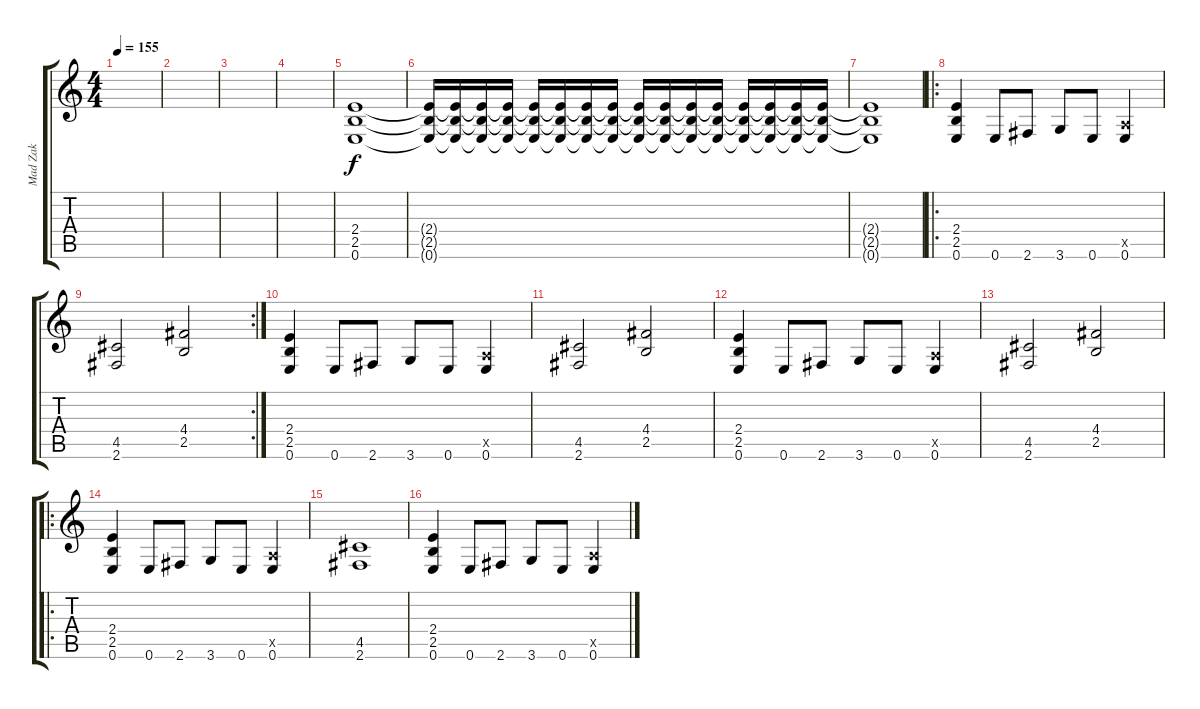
\track ("Mad Zak" "Mad Zak") {instrument distortionguitar}
\staff {score tabs}
\tuning (E4 B3 G3 D3 A2 E2) {hide}
\ts (4 4)
\tempo 155
\clef g2
\ks c
|
|
|
|
(2.4 2.5 0.6).1{volume 0} |
(2.4{t} 2.5{t} 0.6{t}).16{volume 2} (2.4{t} 2.5{t} 0.6{t}).16{volume 3} (2.4{t} 2.5{t} 0.6{t}).16{volume 4} (2.4{t} 2.5{t} 0.6{t}).16{volume 5} (2.4{t} 2.5{t} 0.6{t}).16{volume 6} (2.4{t} 2.5{t} 0.6{t}).16{volume 7} (2.4{t} 2.5{t} 0.6{t}).16{volume 9} (2.4{t} 2.5{t} 0.6{t}).16{volume 9} (2.4{t} 2.5{t} 0.6{t}).16{volume 10} (2.4{t} 2.5{t} 0.6{t}).16{volume 11} (2.4{t} 2.5{t} 0.6{t}).16{volume 12} (2.4{t} 2.5{t} 0.6{t}).16{volume 13} (2.4{t} 2.5{t} 0.6{t}).16{volume 14} (2.4{t} 2.5{t} 0.6{t}).16{volume 15} (2.4{t} 2.5{t} 0.6{t}).16 (2.4{t} 2.5{t} 0.6{t}).16 |
(2.4{t} 2.5{t} 0.6{t}).1 |
\ro
(2.4 2.5 0.6).4 0.6.8 2.6.8 3.6.8 0.6.8 (0.5{x} 0.6).4 |
\rc 2
(4.5 2.6).2 (4.4 2.5).2 |
(2.4 2.5 0.6).4 0.6.8 2.6.8 3.6.8 0.6.8 (0.5{x} 0.6).4 |
(4.5 2.6).2 (4.4 2.5).2 |
(2.4 2.5 0.6).4 0.6.8 2.6.8 3.6.8 0.6.8 (0.5{x} 0.6).4 |
(4.5 2.6).2 (4.4 2.5).2 |
\ro
(2.4 2.5 0.6).4 0.6.8 2.6.8 3.6.8 0.6.8 (0.5{x} 0.6).4 |
(4.5 2.6).1 |
(2.4 2.5 0.6).4 0.6.8 2.6.8 3.6.8 0.6.8 (0.5{x} 0.6).4
